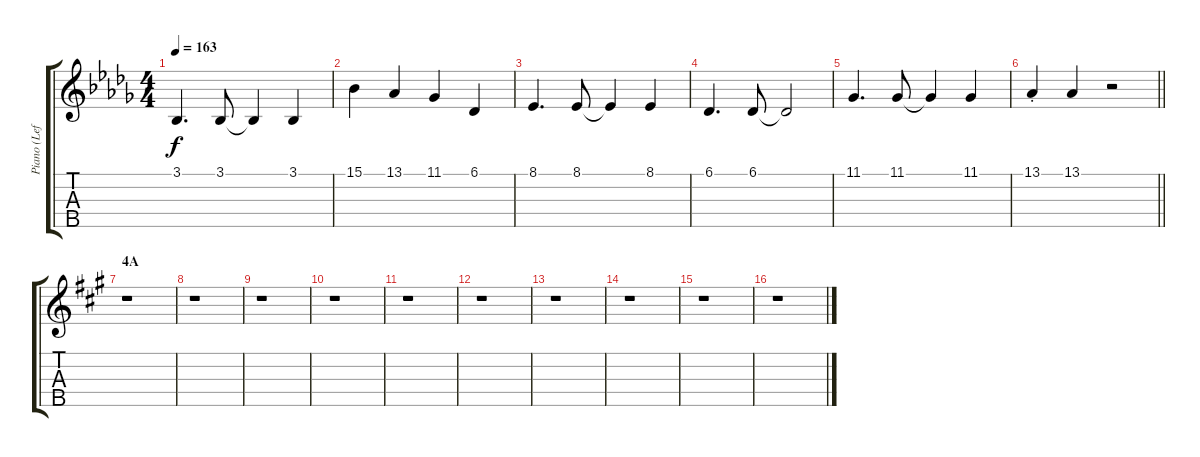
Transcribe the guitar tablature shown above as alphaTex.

\track ("Piano (Left Hand)" "Piano (Lef") {instrument acousticgrandpiano}
\staff {score tabs}
\tuning (G3 D3 A2 E2 B1) {hide}
\ts (4 4)
\tempo 163
\clef g2
\ks db
3.1.4{d dy f} 3.1.8 3.1{t}.4 3.1.4 |
15.1.4 13.1.4 11.1.4 6.1.4 |
8.1.4{d} 8.1.8 8.1{t}.4 8.1.4 |
6.1.4{d} 6.1.8 6.1{t}.2 |
11.1.4{d} 11.1.8 11.1{t}.4 11.1.4 |
\barLineRight lightlight
13.1{st}.4 13.1.4 r.2 |
\section ("" "4A")
\ks a
r.1 |
r.1 |
r.1 |
r.1 |
r.1 |
r.1 |
r.1 |
r.1 |
r.1 |
r.1
